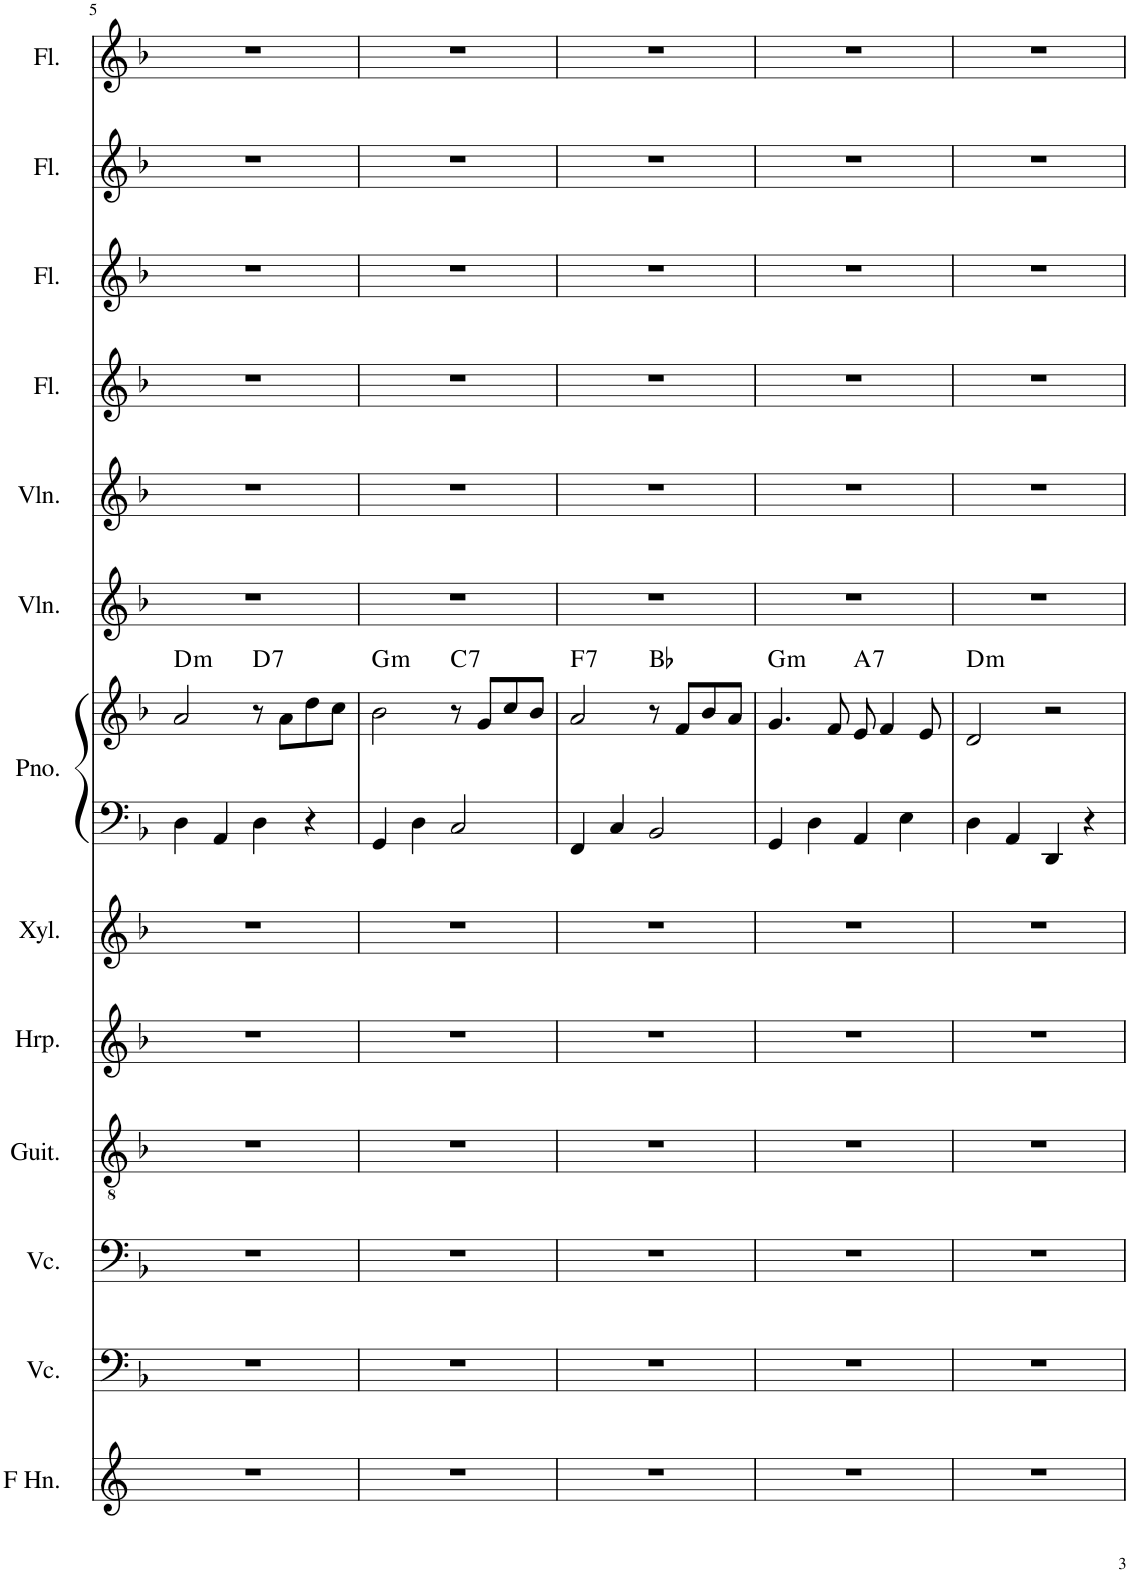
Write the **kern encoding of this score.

**kern	**kern	**kern	**kern	**kern	**kern	**kern	**kern	**harte	**kern	**kern	**kern	**kern	**kern	**kern
*part13	*part12	*part11	*part10	*part9	*part8	*part7	*part7	*part7	*part6	*part5	*part4	*part3	*part2	*part1
*staff14	*staff13	*staff12	*staff11	*staff10	*staff9	*staff8	*staff7	*	*staff6	*staff5	*staff4	*staff3	*staff2	*staff1
*I"Horn in F	*I"Violoncello	*I"Violoncello	*I"Acoustic Guitar	*I"Harp	*I"Xylophone	*I"Piano	*	*	*I"Violin	*I"Violin	*I"Flute	*I"Flute	*I"Flute	*I"Flute
*	*I'Vc.	*I'Vc.	*I'Guit.	*I'Hrp.	*I'Xyl.	*I'Pno.	*	*	*I'Vln.	*I'Vln.	*I'Fl.	*I'Fl.	*I'Fl.	*I'Fl.
!!LO:PB:g=z
*clefG2	*clefF4	*clefF4	*clefGv2	*clefG2	*clefG2	*clefF4	*clefG2	*	*clefG2	*clefG2	*clefG2	*clefG2	*clefG2	*clefG2
*Trd4c7	*	*	*	*	*Trd-7c-12	*	*	*	*	*	*	*	*	*
*k[]	*k[b-]	*k[b-]	*k[b-]	*k[b-]	*k[b-]	*k[b-]	*k[b-]	*	*k[b-]	*k[b-]	*k[b-]	*k[b-]	*k[b-]	*k[b-]
*M4/4	*M4/4	*M4/4	*M4/4	*M4/4	*M4/4	*M4/4	*M4/4	*	*M4/4	*M4/4	*M4/4	*M4/4	*M4/4	*M4/4
=5	=5	=5	=5	=5	=5	=5	=5	=5	=5	=5	=5	=5	=5	=5
!	!	!	!	!	!	!	!	!LO:H:kt=m	!	!	!	!	!	!
1r	1r	1r	1r	1r	1r	4D\	2a/	D:min	1r	1r	1r	1r	1r	1r
.	.	.	.	.	.	4AA/	.	.	.	.	.	.	.	.
!	!	!	!	!	!	!	!	!LO:H:kt=7	!	!	!	!	!	!
.	.	.	.	.	.	4D\	8r	D:7	.	.	.	.	.	.
.	.	.	.	.	.	.	8a\L	.	.	.	.	.	.	.
.	.	.	.	.	.	4r	8dd\	.	.	.	.	.	.	.
.	.	.	.	.	.	.	8cc\J	.	.	.	.	.	.	.
=6	=6	=6	=6	=6	=6	=6	=6	=6	=6	=6	=6	=6	=6	=6
!	!	!	!	!	!	!	!	!LO:H:kt=m	!	!	!	!	!	!
1r	1r	1r	1r	1r	1r	4GG/	2b-\	G:min	1r	1r	1r	1r	1r	1r
.	.	.	.	.	.	4D\	.	.	.	.	.	.	.	.
!	!	!	!	!	!	!	!	!LO:H:kt=7	!	!	!	!	!	!
.	.	.	.	.	.	2C/	8r	C:7	.	.	.	.	.	.
.	.	.	.	.	.	.	8g/L	.	.	.	.	.	.	.
.	.	.	.	.	.	.	8cc/	.	.	.	.	.	.	.
.	.	.	.	.	.	.	8b-/J	.	.	.	.	.	.	.
=7	=7	=7	=7	=7	=7	=7	=7	=7	=7	=7	=7	=7	=7	=7
!	!	!	!	!	!	!	!	!LO:H:kt=7	!	!	!	!	!	!
1r	1r	1r	1r	1r	1r	4FF/	2a/	F:7	1r	1r	1r	1r	1r	1r
.	.	.	.	.	.	4C/	.	.	.	.	.	.	.	.
.	.	.	.	.	.	2BB-/	8r	Bb:maj	.	.	.	.	.	.
.	.	.	.	.	.	.	8f/L	.	.	.	.	.	.	.
.	.	.	.	.	.	.	8b-/	.	.	.	.	.	.	.
.	.	.	.	.	.	.	8a/J	.	.	.	.	.	.	.
=8	=8	=8	=8	=8	=8	=8	=8	=8	=8	=8	=8	=8	=8	=8
!	!	!	!	!	!	!	!	!LO:H:kt=m	!	!	!	!	!	!
1r	1r	1r	1r	1r	1r	4GG/	4.g/	G:min	1r	1r	1r	1r	1r	1r
.	.	.	.	.	.	4D\	.	.	.	.	.	.	.	.
.	.	.	.	.	.	.	8f/	.	.	.	.	.	.	.
!	!	!	!	!	!	!	!	!LO:H:kt=7	!	!	!	!	!	!
.	.	.	.	.	.	4AA/	8e/	A:7	.	.	.	.	.	.
.	.	.	.	.	.	.	4f/	.	.	.	.	.	.	.
.	.	.	.	.	.	4E\	.	.	.	.	.	.	.	.
.	.	.	.	.	.	.	8e/	.	.	.	.	.	.	.
=9	=9	=9	=9	=9	=9	=9	=9	=9	=9	=9	=9	=9	=9	=9
!	!	!	!	!	!	!	!	!LO:H:kt=m	!	!	!	!	!	!
1r	1r	1r	1r	1r	1r	4D\	2d/	D:min	1r	1r	1r	1r	1r	1r
.	.	.	.	.	.	4AA/	.	.	.	.	.	.	.	.
.	.	.	.	.	.	4DD/	2r	.	.	.	.	.	.	.
.	.	.	.	.	.	4r	.	.	.	.	.	.	.	.
=	=	=	=	=	=	=	=	=	=	=	=	=	=	=
*-	*-	*-	*-	*-	*-	*-	*-	*-	*-	*-	*-	*-	*-	*-
